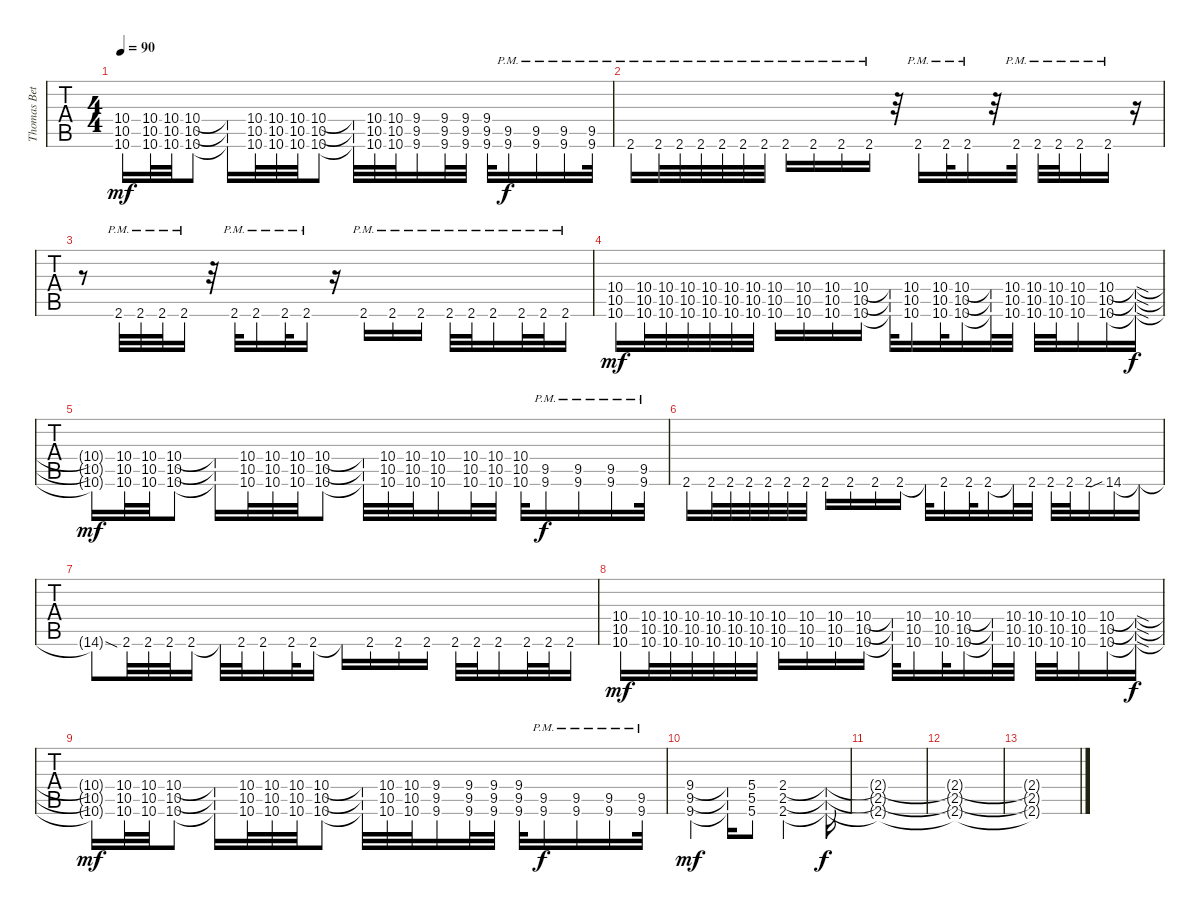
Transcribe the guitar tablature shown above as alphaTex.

\track ("Thomas Betrisey" "Thomas Bet") {instrument distortionguitar}
\staff {tabs}
\tuning (C4 G3 Eb3 Bb2 F2 Bb1) {hide}
\ts (4 4)
\tempo 90
\clef f4
\ks c
(10.4{t} 10.5{t} 10.6{t}).16{dy mf} (10.4 10.5 10.6).32 (10.4 10.5 10.6).32 (10.4 10.5 10.6).8 (10.4{t} 10.5{t} 10.6{t}).16 (10.4 10.5 10.6).32 (10.4 10.5 10.6).32 (10.4 10.5 10.6).32 (10.4 10.5 10.6).8 (10.4{t} 10.5{t} 10.6{t}).32 (10.4 10.5 10.6).32 (10.4 10.5 10.6).32 (9.4 9.5 9.6).16 (9.4 9.5 9.6).32 (9.4 9.5 9.6).32 (9.4 9.5 9.6).32 (9.5{pm} 9.6).16{dy f} (9.5{pm} 9.6).16 (9.5{pm} 9.6).16 (9.5{pm} 9.6).32 |
2.6{pm}.16 2.6{pm}.32 2.6{pm}.32 2.6{pm}.32 2.6{pm}.32 2.6{pm}.32 2.6{pm}.32 2.6{pm}.16 2.6{pm}.16 2.6{pm}.16 2.6{pm}.16 r.32 2.6{pm}.16 2.6{pm}.32 2.6{pm}.16 r.32 2.6{pm}.32 2.6{pm}.32 2.6{pm}.32 2.6{pm}.16 2.6{pm}.16 r.16 |
r.8 2.6{pm}.32 2.6{pm}.32 2.6{pm}.32 2.6{pm}.16 r.32 2.6{pm}.32 2.6{pm}.16 2.6{pm}.32 2.6{pm}.16 r.16 2.6{pm}.16 2.6{pm}.16 2.6{pm}.16 2.6{pm}.32 2.6{pm}.32 2.6{pm}.16 2.6{pm}.32 2.6{pm}.32 2.6{pm}.16 |
(10.4 10.5 10.6).16{dy mf} (10.4 10.5 10.6).32 (10.4 10.5 10.6).32 (10.4 10.5 10.6).32 (10.4 10.5 10.6).32 (10.4 10.5 10.6).32 (10.4 10.5 10.6).32 (10.4 10.5 10.6).16 (10.4 10.5 10.6).16 (10.4 10.5 10.6).16 (10.4 10.5 10.6).16 (10.4{t} 10.5{t} 10.6{t}).32 (10.4 10.5 10.6).16 (10.4 10.5 10.6).32 (10.4 10.5 10.6).16 (10.4{t} 10.5{t} 10.6{t}).32 (10.4 10.5 10.6).32 (10.4 10.5 10.6).32 (10.4 10.5 10.6).32 (10.4 10.5 10.6).16 (10.4 10.5 10.6).16 (10.4{sod t} 10.5{sod t} 10.6{sod t}).16{dy f} |
(10.4{t} 10.5{t} 10.6{t}).16{dy mf} (10.4 10.5 10.6).32 (10.4 10.5 10.6).32 (10.4 10.5 10.6).8 (10.4{t} 10.5{t} 10.6{t}).16 (10.4 10.5 10.6).32 (10.4 10.5 10.6).32 (10.4 10.5 10.6).32 (10.4 10.5 10.6).8 (10.4{t} 10.5{t} 10.6{t}).32 (10.4 10.5 10.6).32 (10.4 10.5 10.6).32 (10.4 10.5 10.6).16 (10.4 10.5 10.6).32 (10.4 10.5 10.6).32 (10.4 10.5 10.6).32 (9.5{pm} 9.6).16{dy f} (9.5{pm} 9.6).16 (9.5{pm} 9.6).16 (9.5{pm} 9.6).32 |
2.6.16 2.6.32 2.6.32 2.6.32 2.6.32 2.6.32 2.6.32 2.6.16 2.6.16 2.6.16 2.6.16 2.6{t}.32 2.6.16 2.6.32 2.6.16 2.6{t}.32 2.6.32 2.6.32 2.6.32 2.6.16 14.6{sib}.16 14.6{t}.16 |
14.6{sod t}.8 2.6.32 2.6.32 2.6.32 2.6.16 2.6{t}.32 2.6.32 2.6.16 2.6.32 2.6.16 2.6{t}.16 2.6.16 2.6.16 2.6.16 2.6.32 2.6.32 2.6.16 2.6.32 2.6.32 2.6.16 |
(10.4 10.5 10.6).16{dy mf} (10.4 10.5 10.6).32 (10.4 10.5 10.6).32 (10.4 10.5 10.6).32 (10.4 10.5 10.6).32 (10.4 10.5 10.6).32 (10.4 10.5 10.6).32 (10.4 10.5 10.6).16 (10.4 10.5 10.6).16 (10.4 10.5 10.6).16 (10.4 10.5 10.6).16 (10.4{t} 10.5{t} 10.6{t}).32 (10.4 10.5 10.6).16 (10.4 10.5 10.6).32 (10.4 10.5 10.6).16 (10.4{t} 10.5{t} 10.6{t}).32 (10.4 10.5 10.6).32 (10.4 10.5 10.6).32 (10.4 10.5 10.6).32 (10.4 10.5 10.6).16 (10.4 10.5 10.6).16 (10.4{sod t} 10.5{sod t} 10.6{sod t}).16{dy f} |
(10.4{t} 10.5{t} 10.6{t}).16{dy mf} (10.4 10.5 10.6).32 (10.4 10.5 10.6).32 (10.4 10.5 10.6).8 (10.4{t} 10.5{t} 10.6{t}).16 (10.4 10.5 10.6).32 (10.4 10.5 10.6).32 (10.4 10.5 10.6).32 (10.4 10.5 10.6).8 (10.4{t} 10.5{t} 10.6{t}).32 (10.4 10.5 10.6).32 (10.4 10.5 10.6).32 (9.4 9.5 9.6).16 (9.4 9.5 9.6).32 (9.4 9.5 9.6).32 (9.4 9.5 9.6).32 (9.5{pm} 9.6).16{dy f} (9.5{pm} 9.6).16 (9.5{pm} 9.6).16 (9.5{pm} 9.6).32 |
(9.4 9.5 9.6).4{dy mf} (9.4{t} 9.5{t} 9.6{t}).16 (5.4 5.5 5.6).8 (2.4 2.5 2.6).2 (2.4{t} 2.5{t} 2.6{t}).16{dy f} |
(2.4{t} 2.5{t} 2.6{t}).1{volume 0} |
(2.4{t} 2.5{t} 2.6{t}).1 |
(2.4{t} 2.5{t} 2.6{t}).1
